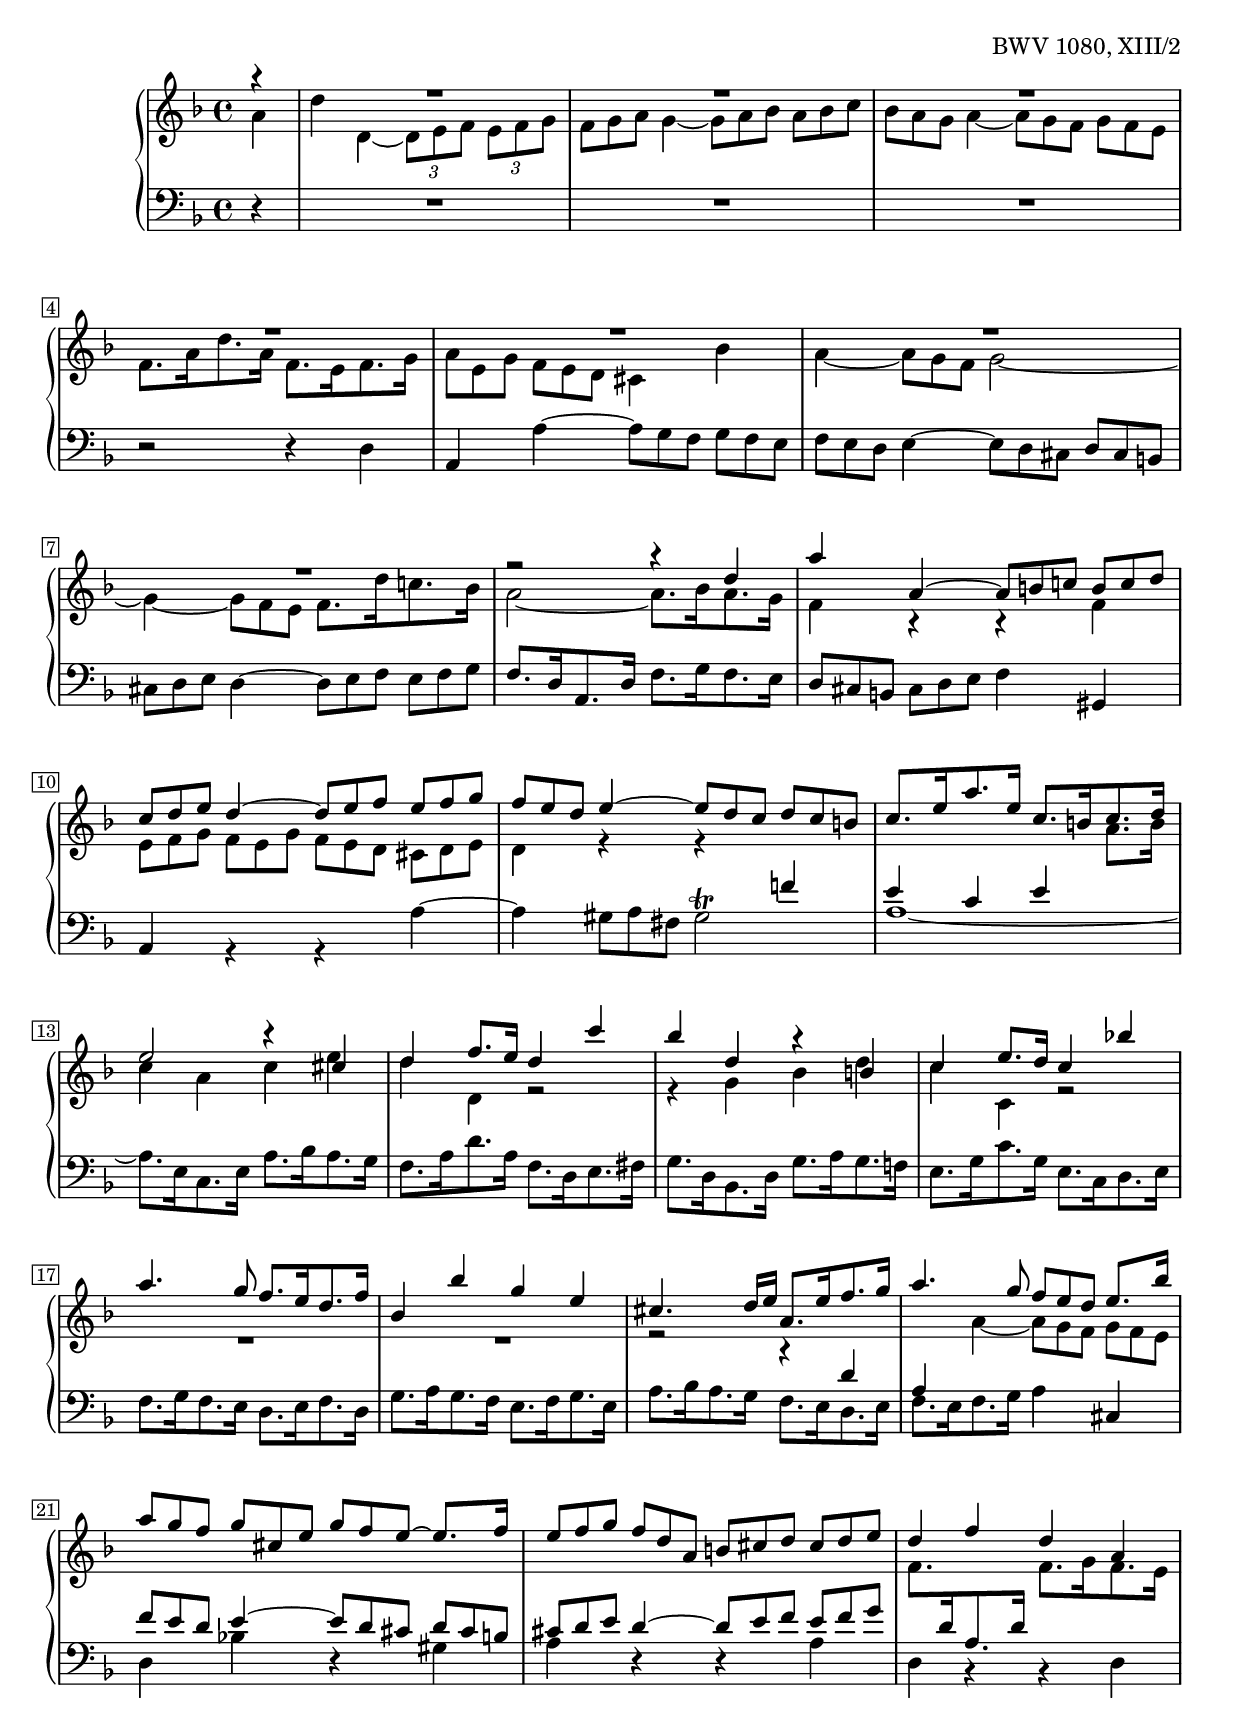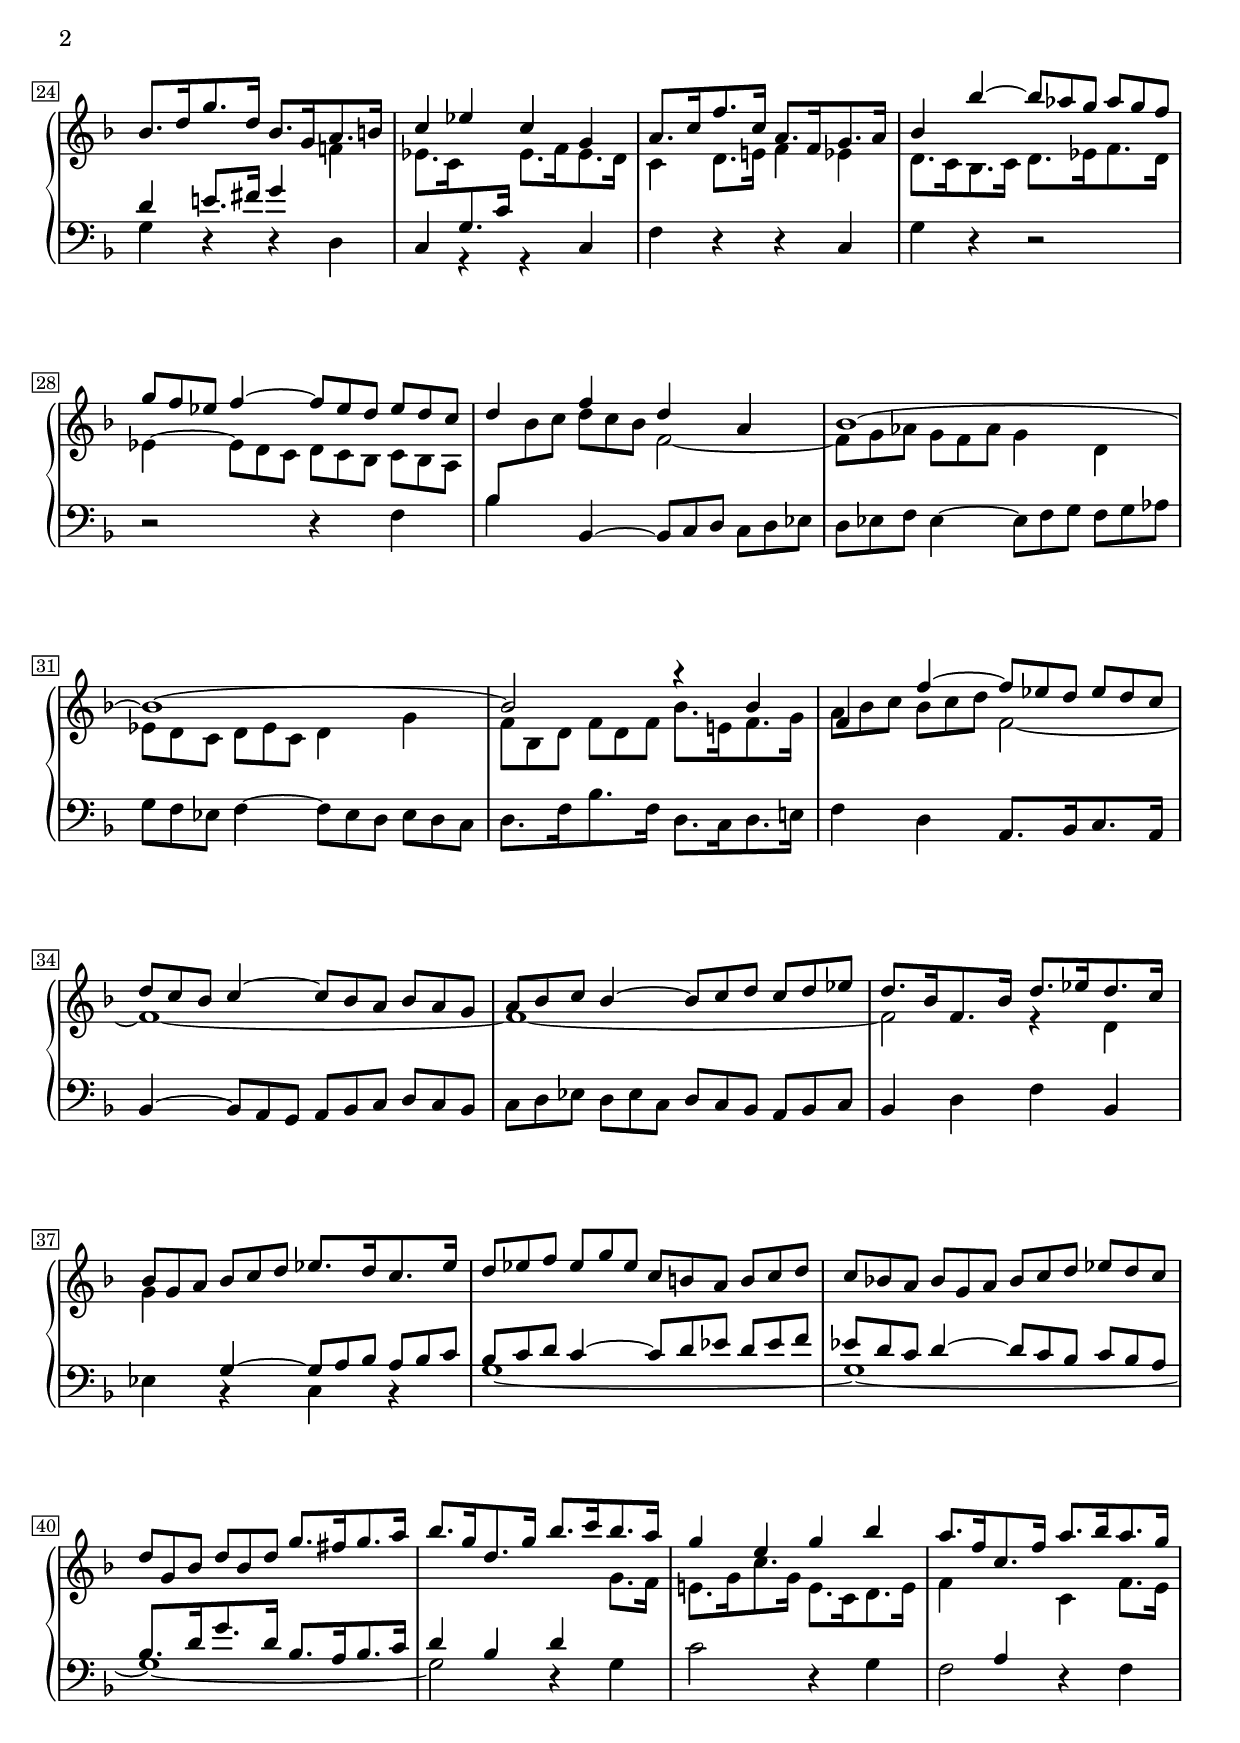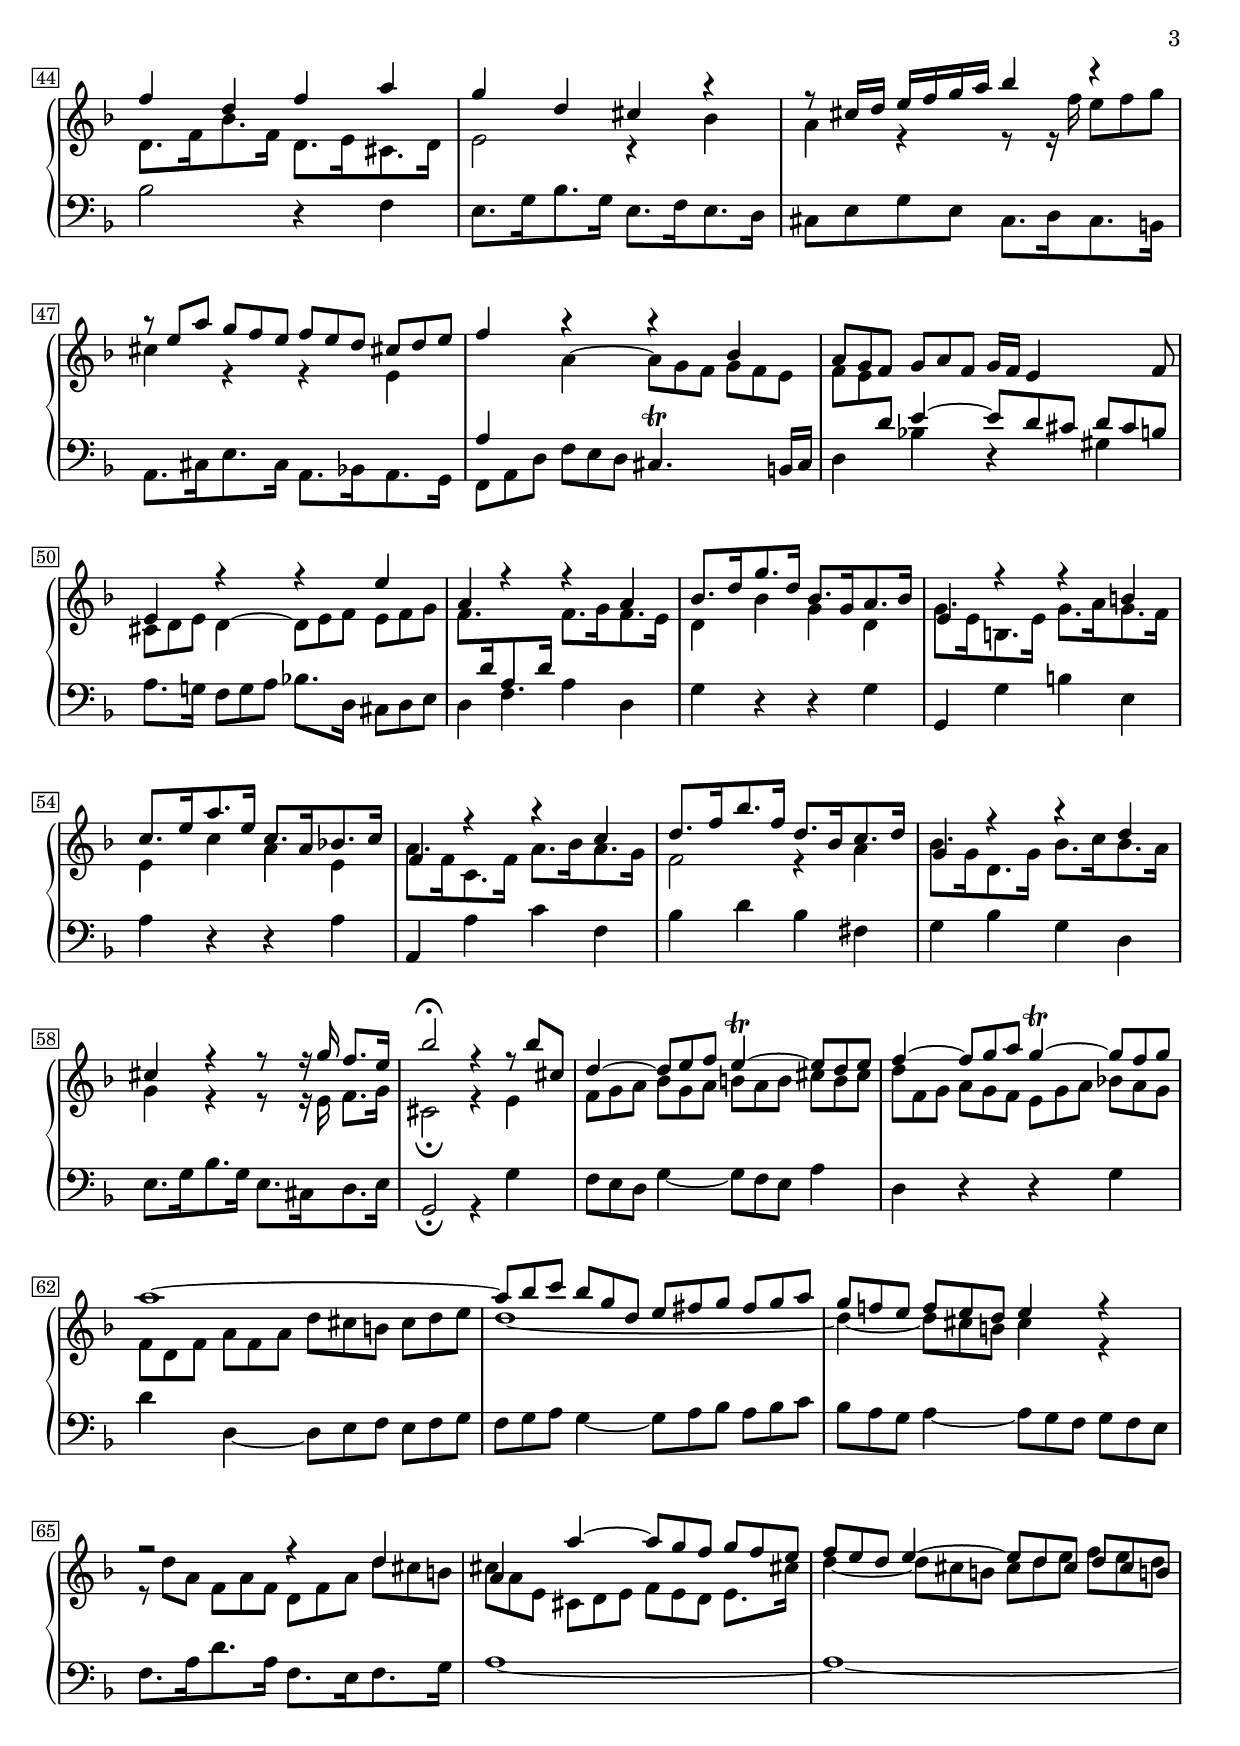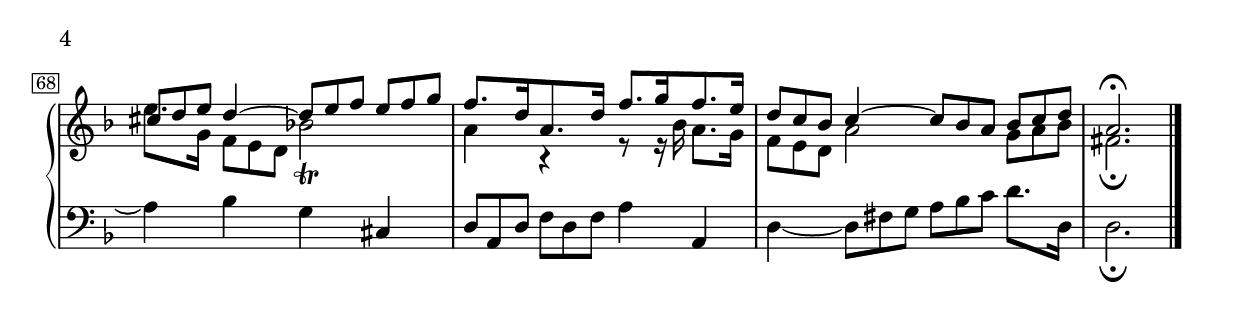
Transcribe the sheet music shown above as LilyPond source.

Global = {
  \key d \minor
  \time 4/4
  \include "../global.ly"
}

Sopran = \context Voice = "one" \relative c'' {
  \voiceOne
  \override TupletBracket.bracket-visibility = ##f
  \override TupletNumber.transparent = ##t
  | \partial 4 r4
  | R1*7
  | r2 r4 d
  | a' a,~ \tuplet 3/2 { a8 b c b c d
  %10
  | c d e } d4~ \tuplet 3/2 { d8 e f e f g
  | f e d} e4~ \tuplet 3/2 { e8 d c d c b}
  | c8.*8/9[ e16*4/3 a8.*8/9 e16*4/3] c8.*8/9[ b16*4/3 c8.*8/9 d16*4/3]
  | e2 r4 cis
  | d f8.*8/9 e16*4/3 d4 c'
  %15
  | bes d, r b
  | c e8.*8/9 d16*4/3 c4 bes'!
  | a4.*10/9 g8*2/3 f8.*8/9[ e16*4/3 d8.*8/9 f16*4/3]
  | bes,4 bes' g e
  | cis4.*10/9 d16*2/3 e a,8.*8/9[ e'16*4/3 f8.*8/9 g16*4/3]
  %20
  | a4.*10/9 g8*2/3 \tuplet 3/2 { f8 e d} e8.*8/9 bes'16*4/3
  | \tuplet 3/2 { a8 g f g cis, e g f e~} e8.*8/9 f16*4/3
  | \tuplet 3/2 { e8 f g f d a b cis d cis d e}
  | d4 f d a
  | bes8.*8/9[ d16*4/3 g8.*8/9 d16*4/3] bes8.*8/9[ g16*4/3 a8.*8/9 b16*4/3]
  %25
  | c4 ees c g
  | a8.*8/9[ c16*4/3 f8.*8/9 c16*4/3] a8.*8/9[ f16*4/3 g8.*8/9 a16*4/3]
  | bes4 bes'~ \tuplet 3/2 { bes8 aes g aes g f
  | g f ees} f4~ \tuplet 3/2 { f8 ees d ees d c}
  | d4 f d a
  %30
  | \shape #'((0 . 0) (0 . 0.7) (0 . 0.7) (0 . 0)) Tie
    bes1~
  | \shape #'((0 . 0) (0 . 0.7) (0 . 0.7) (0 . 0)) Tie
    bes~
  | bes2 r4 bes
  | f f'~ \tuplet 3/2 { f8 ees d ees d c
  | d c bes} c4~ \tuplet 3/2 { c8 bes a bes a g
  %35
  | a bes c} bes4~ \tuplet 3/2 { bes8 c d c d ees}
  | d8.*8/9[ bes16*4/3 f8.*8/9 bes16*4/3] d8.*8/9[ ees16*4/3 d8.*8/9 c16*4/3]
  | \tuplet 3/2 { bes8 g a bes c d} ees8.*8/9[ d16*4/3 c8.*8/9 ees16*4/3]
  | \tuplet 3/2 { d8 ees f ees g ees c b a b c d
  | c bes! a bes g a bes c d ees d c
  %40
  | d g, bes d bes d} g8.*8/9[ fis16*4/3 g8.*8/9 a16*4/3]
  | bes8.*8/9[ g16*4/3 d8.*8/9 g16*4/3] bes8.*8/9[ c16*4/3 bes8.*8/9 a16*4/3]
  | g4 e g bes
  | a8.*8/9[ f16*4/3 c8.*8/9 f16*4/3] a8.*8/9[ bes16*4/3 a8.*8/9 g16*4/3]
  | f4 d f a
  %45
  | g d cis r
  | r8 cis16 d e f g a bes4 r
  | \tuplet 3/2 { r8 e, a g f e f e d cis! d e}
  | f4 r r bes,
  | \tuplet 3/2 { a8 g f g a f} g16*2/3 f e4*4/3 f8*2/3
  %50
  | e4 r r e'
  | a, r r a
  | bes8.*8/9[ d16*4/3 g8.*8/9 d16*4/3] bes8.*8/9[ g16*4/3 a8.*8/9 bes16*4/3]
  | e,4 r r b'
  | c8.*8/9[ e16*4/3 a8.*8/9 e16*4/3] c8.*8/9[ a16*4/3 bes!8.*8/9 c16*4/3]
  %55
  | f,4 r r c'
  | d8.*8/9[ f16*4/3 bes8.*8/9 f16*4/3] d8.*8/9[ bes16*4/3 c8.*8/9 d16*4/3]
  | g,4 r r d'
  | cis r r8*4/3 r16*2/3 g' f8.*8/9 e16*4/3
  | bes'2\fermata r4 \tuplet 3/2 { r8 bes cis,}
  %60
  | d4~ \tuplet 3/2 { d8 e f} e4\trill~ \tuplet 3/2 { e8 d e}
  | f4~ \tuplet 3/2 { f8 g a} g4\trill~ \tuplet 3/2 { g8 f g}
  | a1~
  | \tuplet 3/2 { a8 bes c bes g d e fis g fis g a
  | g f! e f e d} e4 r
  %65
  | r2 r4 d
  | a a'~ \tuplet 3/2 { a8 g f g f e
  | f e d} e4~ \tuplet 3/2 { e8 d cis d cis b!
  | cis d e} d4~ \tuplet 3/2 { d8 e f e f g}
  | f8.*8/9[ d16*4/3 a8.*8/9 d16*4/3] f8.*8/9[ g16*4/3 f8.*8/9 e16*4/3]
  %70
  | \tuplet 3/2 { d8 c bes} c4~ \tuplet 3/2 { c8 bes a bes c d}
  | a2.\fermata
  \bar "|."
}

Alto = \context Voice = "two" \relative c' {
  \voiceTwo
  \override TupletBracket.bracket-visibility = ##f
  \partial 4 a'4
  %1
  | d d,~ \tuplet 3/2 { d8 e f } \tuplet 3/2 { e f g }
  | \override TupletNumber.transparent = ##t
    \tuplet 3/2 { f g a } g4~ \tuplet 3/2 { g8 a bes a bes c
  | bes a g} a4~ \tuplet 3/2 { a8 g f g f e}
  | f8.*8/9[ a16*4/3 d8.*8/9 a16*4/3] f8.*8/9[ e16*4/3 f8.*8/9 g16*4/3]
  %5
  | \tuplet 3/2 { a8 e g f e d} cis4 bes'
  | a~ \tuplet 3/2 { a8 g f} g2~
  | g4~ \tuplet 3/2 { g8 f e} f8.*8/9[ d'16*4/3 c8.*8/9 bes16*4/3]
  | a2~ a8.*8/9[ bes16*4/3 a8.*8/9 g16*4/3]
  | f4 r r f
  %10
  | \tuplet 3/2 { e8 f g f e g f e d cis d e}
  | d4 r r
    \change Staff = "lower"
    \stemUp
    f
  | e c e
    \change Staff = "upper"
    \stemDown
    a8.*8/9 b16*4/3
  | c4 a c e
  | d d, r2
  %15
  | r4 g bes d
  | c c, r2
  %--
  | R1*2
  | r2 r4
    \change Staff = "lower"
    \stemUp
    d
  %20
  | a
    \change Staff = "upper"
    \stemDown
    a'~ \tuplet 3/2 { a8 g f } \tuplet 3/2 { g f e }
    \change Staff = "lower"
    \stemUp\tieUp
  | \tuplet 3/2 { f e d } e4~ \tuplet 3/2 { e8 d cis d cis b
  | cis d e} d4~ \tuplet 3/2 { d8 e f e f g}
  | \change Staff = "upper"
    \stemDown
    f8.*8/9[
    \change Staff = "lower"
    \stemUp
    d16*4/3 a8.*8/9 d16*4/3]
    \change Staff = "upper"
    \stemDown
    f8.*8/9[ g16*4/3 f8.*8/9 e16*4/3]
  | \change Staff = "lower"
    \stemUp
    d4 e!8.*8/9 fis16*4/3 g4
    \change Staff = "upper"
    \stemDown
    f
  %25
  | ees8.*8/9[ c16*4/3
    \change Staff = "lower"
    \stemUp
    g8.*8/9 c16*4/3]
    \change Staff = "upper"
    \stemDown
    ees8.*8/9[ f16*4/3
    ees8.*8/9 d16*4/3]
  | c4 d8.*8/9 e!16*4/3 f4 ees
  | d8.*8/9[ c16*4/3 bes8.*8/9 c16*4/3] d8.*8/9[ ees16*4/3 f8.*8/9 d16*4/3]
  | ees4~ \tuplet 3/2 { ees8 d c d c bes c bes a
  | \change Staff = "lower"
    \stemUp
    bes
    \change Staff = "upper"
    \stemDown
    bes' c d c bes} f2_~
  %30
  | \tuplet 3/2 { f8 g aes } \tuplet 3/2 { g f aes } g4 d
  | \tuplet 3/2 { ees8 d c } \tuplet 3/2 { d ees c } d4 g
  | \tuplet 3/2 { f8 bes, d } \tuplet 3/2 { f d f } bes8.*8/9[ e,!16*4/3 f8.*8/9 g16*4/3]
  | \tuplet 3/2 { a8 bes c } \tuplet 3/2 { bes c d }
    \tieDown f,2~
  | f1~
  %35
  | f~
  | f2 r4 d
  | g
    \change Staff = "lower"
    \stemUp\tieUp
    g,~ \tuplet 3/2 { g8 a bes a bes c
  | bes c d} c4~ \tuplet 3/2 { c8 d ees d ees f
  | ees d c} d4~ \tuplet 3/2 { d8 c bes c bes a}
  %40
  | bes8.*8/9[ d16*4/3 g8.*8/9 d16*4/3] bes8.*8/9[ a16*4/3 bes8.*8/9 c16*4/3]
  | d4 bes d
    \change Staff = "upper"
    \stemDown
    g8.*8/9 f16*4/3
  | e!8.*8/9[ g16*4/3 c8.*8/9 g16*4/3] e8.*8/9[ c16*4/3 d8.*8/9 e16*4/3]
  | f4
    \change Staff = "lower"
    \stemUp
    a,
    \change Staff = "upper"
    \stemDown
    c f8.*8/9 e16*4/3
  | d8.*8/9[ f16*4/3 bes8.*8/9 f16*4/3] d8.*8/9[ e16*4/3 cis8.*8/9 d16*4/3]
  %45
  | e2 r4 bes'
  | a r r8*4/3 r16*2/3 f' \tuplet 3/2 { e8 f g}
  | cis,4 r r e,
  | \change Staff = "lower"
    \stemUp
    a,
    \change Staff = "upper"
    \stemDown
    a'~ \tuplet 3/2 { a8 g f } \tuplet 3/2 { g f e }
  | \tuplet 3/2 { f e
    \change Staff = "lower"
    \stemUp\tieUp
    d } e4~ \tuplet 3/2 { e8 d cis } \tuplet 3/2 { d cis b }
  %50
  | \change Staff = "upper"
    \stemDown
    \tuplet 3/2 { cis d e } d4~ \tuplet 3/2 { d8 e f } \tuplet 3/2 { e f g }
  | f8.*8/9[
    \change Staff = "lower"
    \stemUp\tieUp
    d16*4/3 a8.*8/9 d16*4/3]
    \change Staff = "upper"
    \stemDown
    f8.*8/9[ g16*4/3 f8.*8/9 e16*4/3]
  | d4 bes' g d
  | g8.*8/9[ e16*4/3 b8.*8/9 e16*4/3] g8.*8/9[ a16*4/3 g8.*8/9 f16*4/3]
  | e4 c' a e
  %55
  | a8.*8/9[ f16*4/3 c8.*8/9 f16*4/3] a8.*8/9[ bes16*4/3 a8.*8/9 g16*4/3]
  | f2 r4 a
  | bes8.*8/9[ g16*4/3 d8.*8/9 g16*4/3] bes8.*8/9[ c16*4/3 bes8.*8/9 a16*4/3]
  | g4 r r8*4/3 r16*2/3 e f8.*8/9 g16*4/3
  | cis,2\fermata r4 e
  %60
  | \tuplet 3/2 { f8 g a bes g a b a b cis b cis
  | d f, g a g f e g a bes a g
  | f d f a f a d cis b cis d e}
  | d1_~
  | d4_~ \tuplet 3/2 { d8 cis b} cis4 r
  %65
  | \tuplet 3/2 { r8d a f a f d f a d cis b
  | cis a e cis d e f e d} e8.*8/9 cis'!16*4/3
  | d4_~ \tuplet 3/2 { d8 cis b cis d e f e d}
  | e8.*8/9 g,16*4/3 \tuplet 3/2 { f8 e d} bes'2\trill
  | a4 r r8*4/3 r16*2/3 bes a8.*8/9 g16*4/3
  %70
  | \tuplet 3/2 { f8 e d} a'2 \tuplet 3/2 { g8 a bes}
  | fis2.\fermata
  \bar "|."
}

Bass = \context Voice = "four" \relative c {
  \voiceFour\tieUp
  \override TupletBracket.bracket-visibility = ##f
  \override TupletNumber.transparent = ##t
  \partial 4 d4\rest
  | \override MultiMeasureRest.staff-position = #0
    R1*3
  | d2\rest d4\rest d
  %5
  | \stemUp a \stemNeutral a'~ \tuplet 3/2 { a8 g f g f e
  | f e d} e4~ \tuplet 3/2 { e8 d cis d cis b
  | cis d e} d4~ \tuplet 3/2 { d8 e f e f g}
  | f8.*8/9[ d16*4/3 a8.*8/9 d16*4/3] f8.*8/9[ g16*4/3 f8.*8/9 e16*4/3]
  | \tuplet 3/2 { d8 cis b cis d e} f4 gis,
  %10
  | a r r a'~
  | a \tuplet 3/2 { gis8 a fis} gis2^\trill
  | a1_~
  | a8.*8/9[ e16*4/3 c8.*8/9 e16*4/3] a8.*8/9[ bes16*4/3 a8.*8/9 g16*4/3]
  | f8.*8/9[ a16*4/3 d8.*8/9 a16*4/3] f8.*8/9[ d16*4/3 e8.*8/9 fis16*4/3]
  %15
  | g8.*8/9[ d16*4/3 bes8.*8/9 d16*4/3] g8.*8/9[ a16*4/3 g8.*8/9 f16*4/3]
  | e8.*8/9[ g16*4/3 c8.*8/9 g16*4/3] e8.*8/9[ c16*4/3 d8.*8/9 e16*4/3]
  | f8.*8/9[ g16*4/3 f8.*8/9 e16*4/3] d8.*8/9[ e16*4/3 f8.*8/9 d16*4/3]
  | g8.*8/9[ a16*4/3 g8.*8/9 f16*4/3] e8.*8/9[ f16*4/3 g8.*8/9 e16*4/3]
  | a8.*8/9[ bes16*4/3 a8.*8/9 g16*4/3] f8.*8/9[ e16*4/3 d8.*8/9 e16*4/3]
  %20
  | f8.*8/9[ e16*4/3 f8.*8/9 g16*4/3] a4 cis,
  | d bes'! d,\rest gis
  | a d,\rest d\rest a'
  | d, b\rest b\rest d
  | g d\rest d\rest d
  %25
  | c r r c
  | f d\rest d\rest c
  | g' d\rest d2\rest
  | d\rest d4\rest f
  | bes bes,~ \tuplet 3/2 { bes8 c d c d ees
  %30
  | d ees f} ees4~ \tuplet 3/2 { ees8 f g } \tuplet 3/2 { f g aes }
  | \tuplet 3/2 { g f ees} f4~ \tuplet 3/2 { f8 ees d } \tuplet 3/2 { ees d c}
  | d8.*8/9[ f16*4/3 bes8.*8/9 f16*4/3] d8.*8/9[ c16*4/3 d8.*8/9 e!16*4/3]
  | f4 d a8.*8/9[ bes16*4/3 c8.*8/9 a16*4/3]
  | bes4~ \tuplet 3/2 { bes8 a g } \tuplet 3/2 { a bes c } \tuplet 3/2 { d c bes }
  %35
  | \tuplet 3/2 { c d ees d ees c d c bes a bes c }
  | bes4 d f bes,
  | ees b\rest \stemDown c b\rest
  | \tieDown g'1~
  | g~
  %40
  | g~
  | g2 d4\rest g
  | c2 d,4\rest g
  | f2 d4\rest f
  | bes2 d,4\rest f
  %45
  | e8.*8/9[ g16*4/3 bes8.*8/9 g16*4/3] e8.*8/9[ f16*4/3 e8.*8/9 d16*4/3]
  | cis8[ e g e] cis8.*8/9[ d16*4/3 cis8.*8/9 b16*4/3]
  | a8.*8/9[ cis16*4/3 e8.*8/9 cis16*4/3] a8.*8/9[ bes16*4/3 a8.*8/9 g16*4/3]
  | \stemDown \tuplet 3/2 { f8 a d } \stemNeutral \tuplet 3/2 { f e d } cis4.*10/9^\trill b16*2/3 cis
  | d4 bes'! d,\rest gis
  %50
  | a8.*8/9 g!16*4/3 \tuplet 3/2 { f8 g a} bes8.*8/9 d,16*4/3 \tuplet 3/2 { cis8 d e}
  | d4 f a d,
  | g d\rest d\rest g
  | g, g' b e,
  | a d,\rest d\rest a'
  %55
  | a, a' c f,
  | bes d bes fis
  | g bes g d
  | e8.*8/9[ g16*4/3 bes8.*8/9 g16*4/3] e8.*8/9[ cis16*4/3 d8.*8/9 e16*4/3]
  | g,2\fermata r4 g'
  %60
  | \tuplet 3/2 { f8 e d} g4~ \tuplet 3/2 { g8 f e} a4
  | d, d\rest d\rest g
  | d' d,~ \tuplet 3/2 { d8 e f e f g
  | f g a} g4~ \tuplet 3/2 { g8 a bes a bes c
  | bes a g} a4~ \tuplet 3/2 { a8 g f g f e }
  %65
  | f8.*8/9[ a16*4/3 d8.*8/9 a16*4/3] f8.*8/9[ e16*4/3 f8.*8/9 g16*4/3]
  | a1~
  | a~
  | a4 bes g cis,
  | \tuplet 3/2 { d8 a d f d f} a4 a,
  %70
  | d~ \tuplet 3/2 { d8 fis g a bes c } d8.*8/9 d,16*4/3
  | d2.\fermata
  \bar "|."
}

\score {
  \new PianoStaff
  <<
    \accidentalStyle Score.piano
    \context Staff = "upper" <<
      \set Staff.midiInstrument = #"acoustic grand"
      \Global
      \clef treble
      \Sopran
      \Alto
    >>
    \context Staff = "lower" <<
      \set Staff.midiInstrument = #"acoustic grand"
      \Global
      \clef bass
      \Bass
    >>
  >>
  \header {
    %composer = "Johann Sebastian Bach"
    opus = "BWV 1080, XIII/2"
    subtitle = "inversus"
    title = \markup {
      Contrapunctus XIII
    }
  }
  \layout { }
  \midi { }
}
